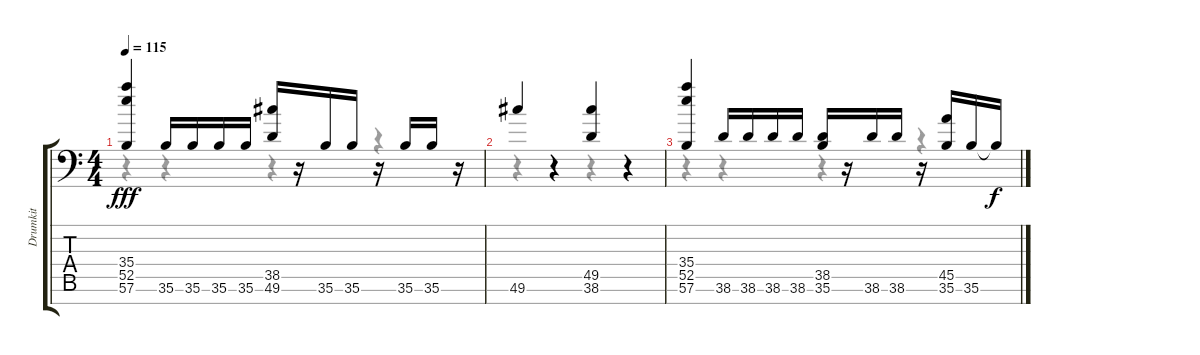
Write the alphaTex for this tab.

\track ("Drumkit" "Drumkit") {instrument acousticgrandpiano}
\staff {score tabs}
\tuning (C-1 C-1 C-1 C-1 C-1 C-1 C-1) {hide}
\voice
\ts (4 4)
\tempo 115
\clef f4
\ks c
(35.4 52.5 57.6).4{dy fff} 35.6.16 35.6.16 35.6.16 35.6.16 (38.5 49.6).16 r.16 35.6.16 35.6.16 r.16 35.6.16 35.6.16 r.16 |
49.6.4 r.4 (49.5 38.6).4 r.4 |
(35.4 52.5 57.6).4 38.6.16 38.6.16 38.6.16 38.6.16 (38.5 35.6).16 r.16 38.6.16 38.6.16 r.16 (45.5 35.6).16 35.6.16 35.6{t}.16{dy f}
\voice
\clef f4
\ottava regular
\simile none
\ks c
r.4{dy f} r.4 r.4 r.4 |
r.4 r.4 r.4 r.4 |
r.4 r.4 r.4 r.4
